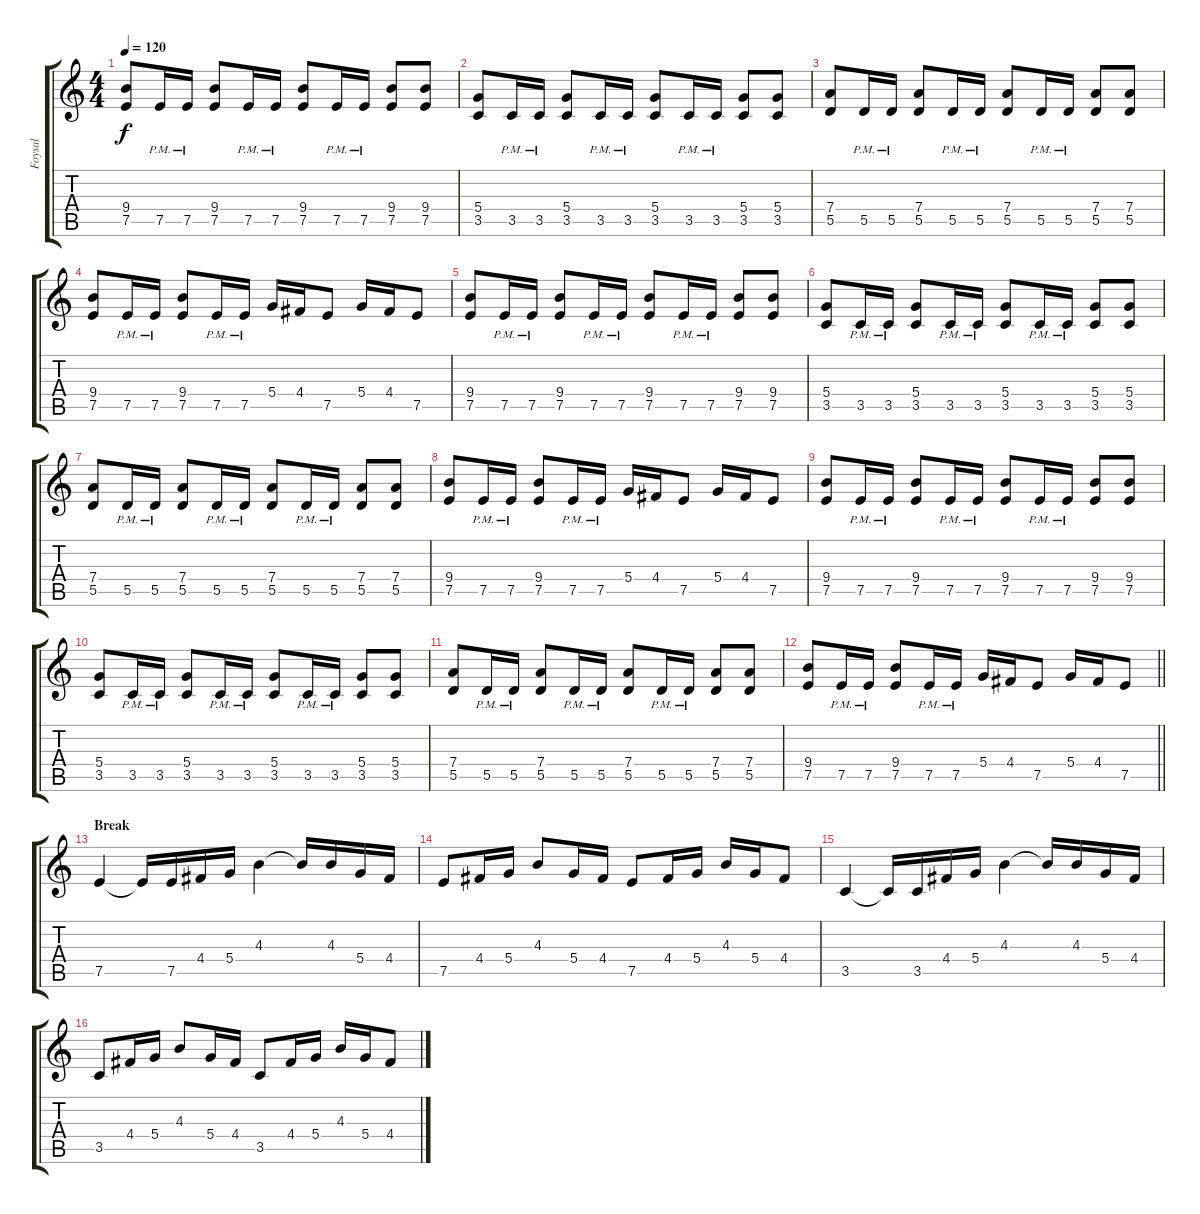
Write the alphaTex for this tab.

\track ("Foysal" "Foysal") {instrument distortionguitar}
\staff {score tabs}
\tuning (E4 B3 G3 D3 A2 E2) {hide}
\ts (4 4)
\tempo 120
\clef g2
\ks c
(9.4 7.5).8{dy f} 7.5{pm}.16 7.5{pm}.16 (9.4 7.5).8 7.5{pm}.16 7.5{pm}.16 (9.4 7.5).8 7.5{pm}.16 7.5{pm}.16 (9.4 7.5).8 (9.4 7.5).8 |
(5.4 3.5).8 3.5{pm}.16 3.5{pm}.16 (5.4 3.5).8 3.5{pm}.16 3.5{pm}.16 (5.4 3.5).8 3.5{pm}.16 3.5{pm}.16 (5.4 3.5).8 (5.4 3.5).8 |
(7.4 5.5).8 5.5{pm}.16 5.5{pm}.16 (7.4 5.5).8 5.5{pm}.16 5.5{pm}.16 (7.4 5.5).8 5.5{pm}.16 5.5{pm}.16 (7.4 5.5).8 (7.4 5.5).8 |
(9.4 7.5).8 7.5{pm}.16 7.5{pm}.16 (9.4 7.5).8 7.5{pm}.16 7.5{pm}.16 5.4.16 4.4.16 7.5.8 5.4.16 4.4.16 7.5.8 |
(9.4 7.5).8 7.5{pm}.16 7.5{pm}.16 (9.4 7.5).8 7.5{pm}.16 7.5{pm}.16 (9.4 7.5).8 7.5{pm}.16 7.5{pm}.16 (9.4 7.5).8 (9.4 7.5).8 |
(5.4 3.5).8 3.5{pm}.16 3.5{pm}.16 (5.4 3.5).8 3.5{pm}.16 3.5{pm}.16 (5.4 3.5).8 3.5{pm}.16 3.5{pm}.16 (5.4 3.5).8 (5.4 3.5).8 |
(7.4 5.5).8 5.5{pm}.16 5.5{pm}.16 (7.4 5.5).8 5.5{pm}.16 5.5{pm}.16 (7.4 5.5).8 5.5{pm}.16 5.5{pm}.16 (7.4 5.5).8 (7.4 5.5).8 |
(9.4 7.5).8 7.5{pm}.16 7.5{pm}.16 (9.4 7.5).8 7.5{pm}.16 7.5{pm}.16 5.4.16 4.4.16 7.5.8 5.4.16 4.4.16 7.5.8 |
(9.4 7.5).8 7.5{pm}.16 7.5{pm}.16 (9.4 7.5).8 7.5{pm}.16 7.5{pm}.16 (9.4 7.5).8 7.5{pm}.16 7.5{pm}.16 (9.4 7.5).8 (9.4 7.5).8 |
(5.4 3.5).8 3.5{pm}.16 3.5{pm}.16 (5.4 3.5).8 3.5{pm}.16 3.5{pm}.16 (5.4 3.5).8 3.5{pm}.16 3.5{pm}.16 (5.4 3.5).8 (5.4 3.5).8 |
(7.4 5.5).8 5.5{pm}.16 5.5{pm}.16 (7.4 5.5).8 5.5{pm}.16 5.5{pm}.16 (7.4 5.5).8 5.5{pm}.16 5.5{pm}.16 (7.4 5.5).8 (7.4 5.5).8 |
\barLineRight lightlight
(9.4 7.5).8 7.5{pm}.16 7.5{pm}.16 (9.4 7.5).8 7.5{pm}.16 7.5{pm}.16 5.4.16 4.4.16 7.5.8 5.4.16 4.4.16 7.5.8 |
\section ("" "Break")
7.5.4 7.5{t}.16 7.5.16 4.4.16 5.4.16 4.3.4 4.3{t}.16 4.3.16 5.4.16 4.4.16 |
7.5.8 4.4.16 5.4.16 4.3.8 5.4.16 4.4.16 7.5.8 4.4.16 5.4.16 4.3.16 5.4.16 4.4.8 |
3.5.4 3.5{t}.16 3.5.16 4.4.16 5.4.16 4.3.4 4.3{t}.16 4.3.16 5.4.16 4.4.16 |
3.5.8 4.4.16 5.4.16 4.3.8 5.4.16 4.4.16 3.5.8 4.4.16 5.4.16 4.3.16 5.4.16 4.4.8
